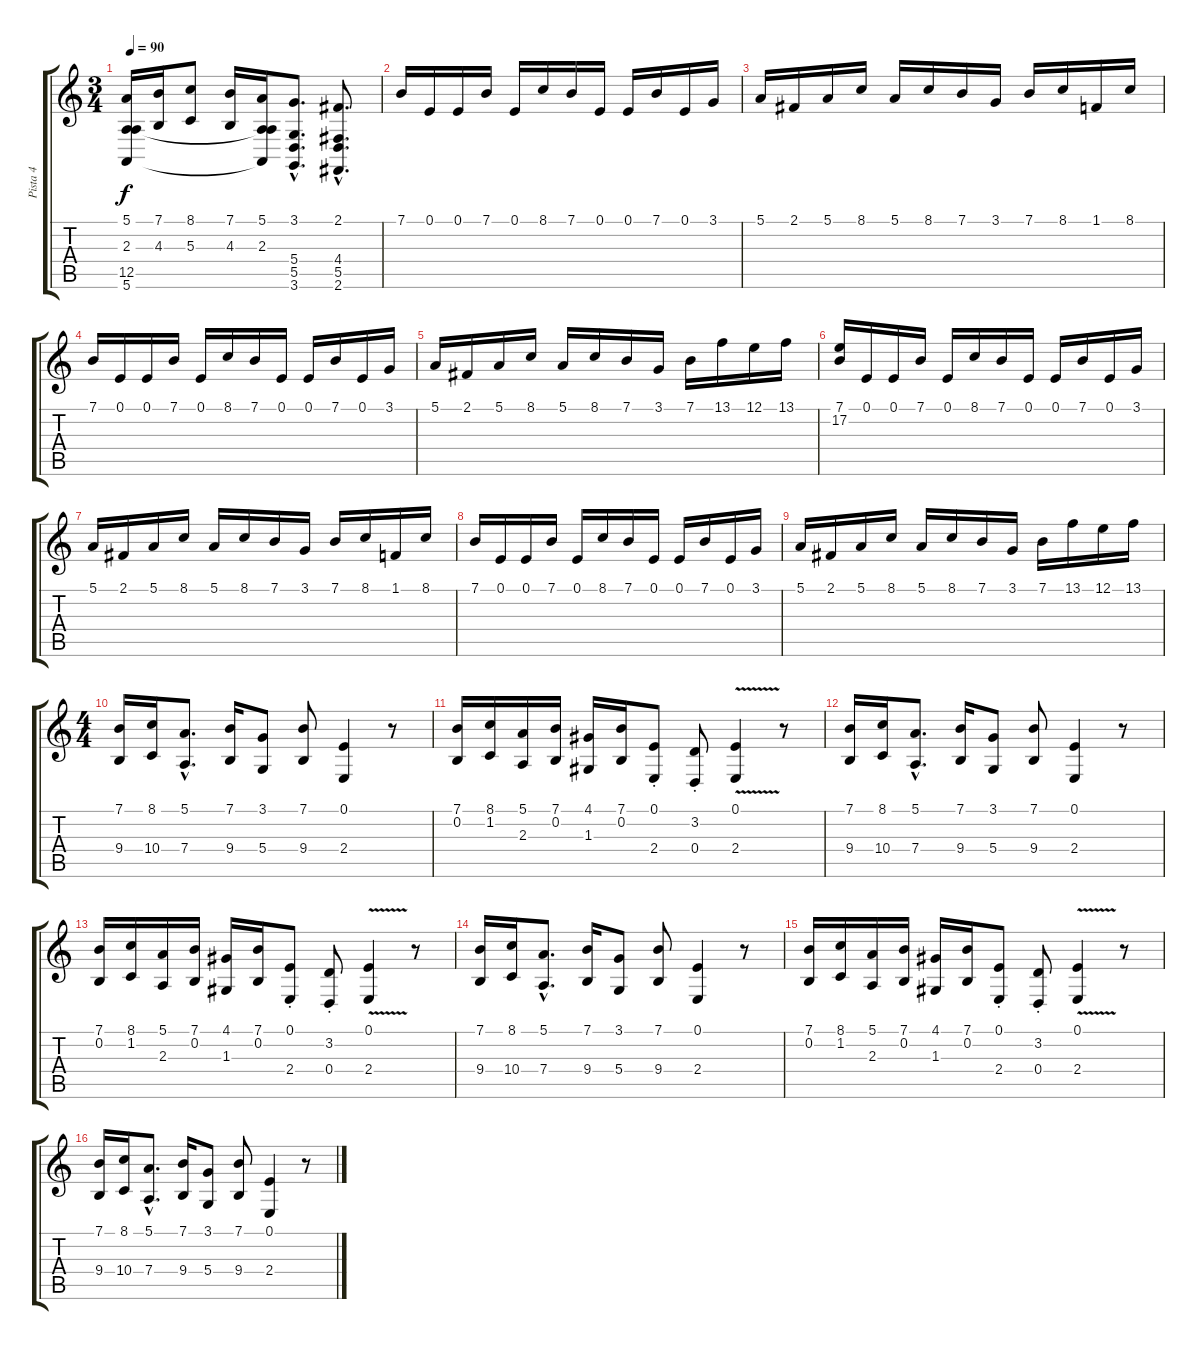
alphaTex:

\track ("Pista 4" "Pista 4") {instrument stringensemble1}
\staff {score tabs}
\tuning (E4 B3 G3 D3 A2 E2) {hide}
\ts (3 4)
\tempo 90
\clef g2
\ks c
(5.1 2.3 12.5 5.6).16{dy f} (7.1 4.3).16 (8.1 5.3).8 (7.1 4.3).16 (5.1 2.3 12.5{t} 5.6{t}).16 (3.1{hac} 5.4{hac} 5.5{hac} 3.6{hac}).8{d} (2.1{hac} 4.4{hac} 5.5{hac} 2.6{hac}).8{d} |
7.1.16 0.1.16 0.1.16 7.1.16 0.1.16 8.1.16 7.1.16 0.1.16 0.1.16 7.1.16 0.1.16 3.1.16 |
5.1.16 2.1.16 5.1.16 8.1.16 5.1.16 8.1.16 7.1.16 3.1.16 7.1.16 8.1.16 1.1.16 8.1.16 |
7.1.16 0.1.16 0.1.16 7.1.16 0.1.16 8.1.16 7.1.16 0.1.16 0.1.16 7.1.16 0.1.16 3.1.16 |
5.1.16 2.1.16 5.1.16 8.1.16 5.1.16 8.1.16 7.1.16 3.1.16 7.1.16 13.1.16 12.1.16 13.1.16 |
(7.1 17.2).16 0.1.16 0.1.16 7.1.16 0.1.16 8.1.16 7.1.16 0.1.16 0.1.16 7.1.16 0.1.16 3.1.16 |
5.1.16 2.1.16 5.1.16 8.1.16 5.1.16 8.1.16 7.1.16 3.1.16 7.1.16 8.1.16 1.1.16 8.1.16 |
7.1.16 0.1.16 0.1.16 7.1.16 0.1.16 8.1.16 7.1.16 0.1.16 0.1.16 7.1.16 0.1.16 3.1.16 |
5.1.16 2.1.16 5.1.16 8.1.16 5.1.16 8.1.16 7.1.16 3.1.16 7.1.16 13.1.16 12.1.16 13.1.16 |
\ts (4 4)
(7.1 9.4).16 (8.1 10.4).16 (5.1{hac} 7.4{hac}).8{d} (7.1 9.4).16 (3.1 5.4).8 (7.1 9.4).8 (0.1 2.4).4 r.8 |
(7.1 0.2).16 (8.1 1.2).16 (5.1 2.3).16 (7.1 0.2).16 (4.1 1.3).16 (7.1 0.2).16 (0.1{st} 2.4).8 (3.2{st} 0.4).8 (0.1{v} 2.4).4 r.8 |
(7.1 9.4).16 (8.1 10.4).16 (5.1{hac} 7.4{hac}).8{d} (7.1 9.4).16 (3.1 5.4).8 (7.1 9.4).8 (0.1 2.4).4 r.8 |
(7.1 0.2).16 (8.1 1.2).16 (5.1 2.3).16 (7.1 0.2).16 (4.1 1.3).16 (7.1 0.2).16 (0.1{st} 2.4).8 (3.2{st} 0.4).8 (0.1{v} 2.4).4 r.8 |
(7.1 9.4).16 (8.1 10.4).16 (5.1{hac} 7.4{hac}).8{d} (7.1 9.4).16 (3.1 5.4).8 (7.1 9.4).8 (0.1 2.4).4 r.8 |
(7.1 0.2).16 (8.1 1.2).16 (5.1 2.3).16 (7.1 0.2).16 (4.1 1.3).16 (7.1 0.2).16 (0.1{st} 2.4).8 (3.2{st} 0.4).8 (0.1{v} 2.4).4 r.8 |
(7.1 9.4).16 (8.1 10.4).16 (5.1{hac} 7.4{hac}).8{d} (7.1 9.4).16 (3.1 5.4).8 (7.1 9.4).8 (0.1 2.4).4 r.8
